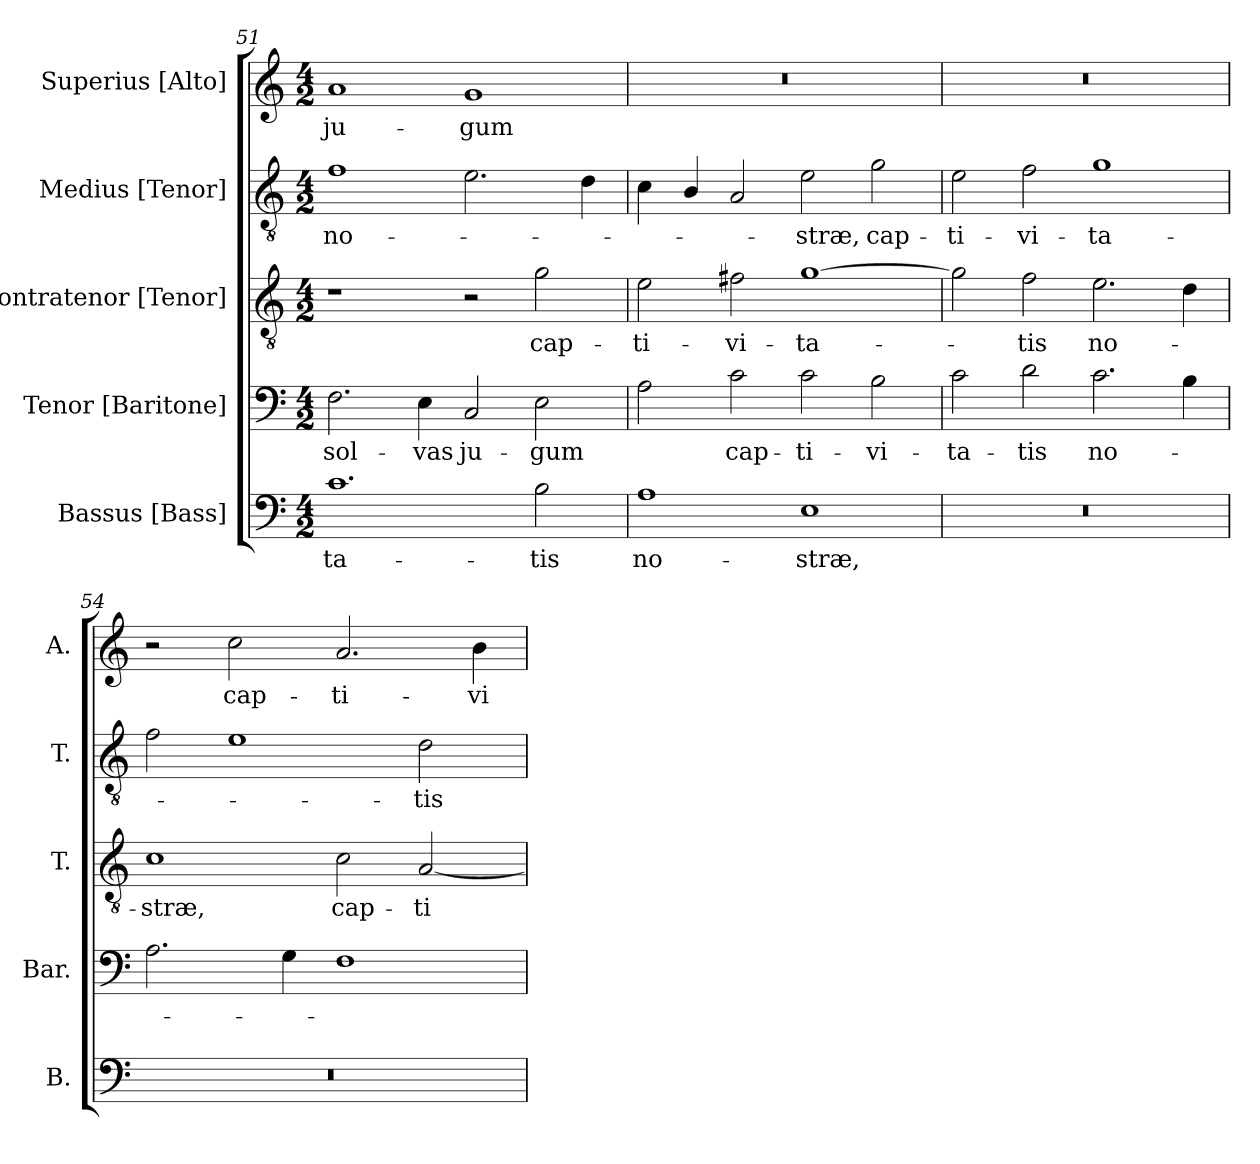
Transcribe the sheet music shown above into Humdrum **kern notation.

**kern	**text	**kern	**text	**kern	**text	**kern	**text	**kern	**text
*part5	*part5	*part4	*part4	*part3	*part3	*part2	*part2	*part1	*part1
*staff5	*staff5	*staff4	*staff4	*staff3	*staff3	*staff2	*staff2	*staff1	*staff1
*I"Bassus [Bass]	*	*I"Tenor [Baritone]	*	*I"Contratenor [Tenor]	*	*I"Medius [Tenor]	*	*I"Superius [Alto]	*
*I'B.	*	*I'Bar.	*	*I'T.	*	*I'T.	*	*I'A.	*
!!LO:LB:g=z
*clefF4	*	*clefF4	*	*clefGv2	*	*clefGv2	*	*clefG2	*
*	*	*	*	*ITrd7c12	*	*ITrd7c12	*	*	*
*k[]	*	*k[]	*	*k[]	*	*k[]	*	*k[]	*
*C:	*	*C:	*	*C:	*	*C:	*	*C:	*
*M4/2	*	*M4/2	*	*M4/2	*	*M4/2	*	*M4/2	*
=51	=51	=51	=51	=51	=51	=51	=51	=51	=51
!	!LO:LY:b:color=#000000	!	!	!	!	!	!	!	!
!	!	!	!LO:LY:b:color=#000000	!	!	!	!	!	!
!	!	!	!	!	!	!	!LO:LY:b:color=#000000	!	!
!	!	!	!	!	!	!	!	!	!LO:LY:b:color=#000000
1.ci	-ta-	2.Fi\	-sol-	1r	.	1Fi	no-	1ai	ju-
!	!	!	!LO:LY:b:color=#000000	!	!	!	!	!	!
.	.	4Ei\	-vas	.	.	.	.	.	.
!	!	!	!LO:LY:b:color=#000000	!	!	!	!	!	!
!	!	!	!	!	!	!	!	!	!LO:LY:b:color=#000000
.	.	2Ci/	ju-	2r	.	2.Ei\	.	1gi	-gum
!	!LO:LY:b:color=#000000	!	!	!	!	!	!	!	!
!	!	!	!LO:LY:b:color=#000000	!	!	!	!	!	!
!	!	!	!	!	!LO:LY:b:color=#000000	!	!	!	!
2Bi\	-tis	2Ei\	-gum	2Gi\	cap-	.	.	.	.
.	.	.	.	.	.	4Di\	.	.	.
=52	=52	=52	=52	=52	=52	=52	=52	=52	=52
!	!LO:LY:b:color=#000000	!	!	!	!	!	!	!	!
!	!	!	!	!	!LO:LY:b:color=#000000	!	!	!LO:N:vis=1	!
1Ai	no-	2Ai\	.	2Ei\	-ti-	4Ci\	.	0r	.
.	.	.	.	.	.	4BBi/	.	.	.
!	!	!	!LO:LY:b:color=#000000	!	!	!	!	!	!
!	!	!	!	!	!LO:LY:b:color=#000000	!	!	!	!
.	.	2ci\	cap-	2F#Xi\	-vi-	2AAi/	.	.	.
!	!LO:LY:b:color=#000000	!	!	!	!	!	!	!	!
!	!	!	!LO:LY:b:color=#000000	!	!	!	!	!	!
!	!	!	!	!	!LO:LY:b:color=#000000	!	!	!	!
!	!	!	!	!	!	!	!LO:LY:b:color=#000000	!	!
1Ei	-stræ,	2ci\	-ti-	[1Gi	-ta-	2Ei\	-stræ,	.	.
!	!	!	!LO:LY:b:color=#000000	!	!	!	!	!	!
!	!	!	!	!	!	!	!LO:LY:b:color=#000000	!	!
.	.	2Bi\	-vi-	.	.	2Gi\	cap-	.	.
=53	=53	=53	=53	=53	=53	=53	=53	=53	=53
!LO:N:vis=1	!	!	!	!	!	!	!	!	!
!	!	!	!LO:LY:b:color=#000000	!	!	!	!	!	!
!	!	!	!	!	!	!	!LO:LY:b:color=#000000	!LO:N:vis=1	!
0r	.	2ci\	-ta-	2Gi\]	.	2Ei\	-ti-	0r	.
!	!	!	!LO:LY:b:color=#000000	!	!	!	!	!	!
!	!	!	!	!	!LO:LY:b:color=#000000	!	!	!	!
!	!	!	!	!	!	!	!LO:LY:b:color=#000000	!	!
.	.	2di\	-tis	2Fi\	-tis	2Fi\	-vi-	.	.
!	!	!	!LO:LY:b:color=#000000	!	!	!	!	!	!
!	!	!	!	!	!LO:LY:b:color=#000000	!	!	!	!
!	!	!	!	!	!	!	!LO:LY:b:color=#000000	!	!
.	.	2.ci\	no-	2.Ei\	no-	1Gi	-ta-	.	.
.	.	4Bi\	.	4Di\	.	.	.	.	.
=54	=54	=54	=54	=54	=54	=54	=54	=54	=54
!LO:N:vis=1	!	!	!	!	!	!	!	!	!
!	!	!	!	!	!LO:LY:b:color=#000000	!	!	!	!
0r	.	2.Ai\	.	1Ci	-stræ,	2Fi\	.	2r	.
!	!	!	!	!	!	!	!	!	!LO:LY:b:color=#000000
.	.	.	.	.	.	1Ei	.	2cci\	cap-
.	.	4Gi\	.	.	.	.	.	.	.
!	!	!	!	!	!LO:LY:b:color=#000000	!	!	!	!
!	!	!	!	!	!	!	!	!	!LO:LY:b:color=#000000
.	.	1Fi	.	2Ci\	cap-	.	.	2.ai/	-ti-
!	!	!	!	!	!LO:LY:b:color=#000000	!	!	!	!
!	!	!	!	!	!	!	!LO:LY:b:color=#000000	!	!
.	.	.	.	[2AAi/	-ti-	2Di\	-tis	.	.
!	!	!	!	!	!	!	!	!	!LO:LY:b:color=#000000
.	.	.	.	.	.	.	.	4bi\	-vi-
=	=	=	=	=	=	=	=	=	=
*-	*-	*-	*-	*-	*-	*-	*-	*-	*-
